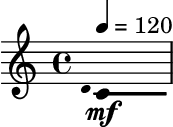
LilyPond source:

\version "2.24.2"
\language "english"
\include "lilypond-book-preamble.ly"
#(ly:set-option 'tall-page-formats 'png)
\header
{
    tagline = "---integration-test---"
}
\score
{
    \new Staff
    {
        \new Voice
        \with
        {
            \consists Duration_line_engraver
        }
        {
            {
                \grace {
                    \omit Staff.Rest
                    \omit Staff.MultiMeasureRest
                    \omit Staff.Stem
                    \omit Staff.Flag
                    \omit Staff.Beam
                    \override Staff.Dots.dot-count = #0
                    \override Staff.NoteHead.duration-log = 2
                    d'8
                }
                \tempo 4=120
                \override Staff.DurationLine.minimum-length = 6
                \override Staff.DurationLine.thickness = 3
                c'1
                \mf
                \-
            }
        }
    }
}
